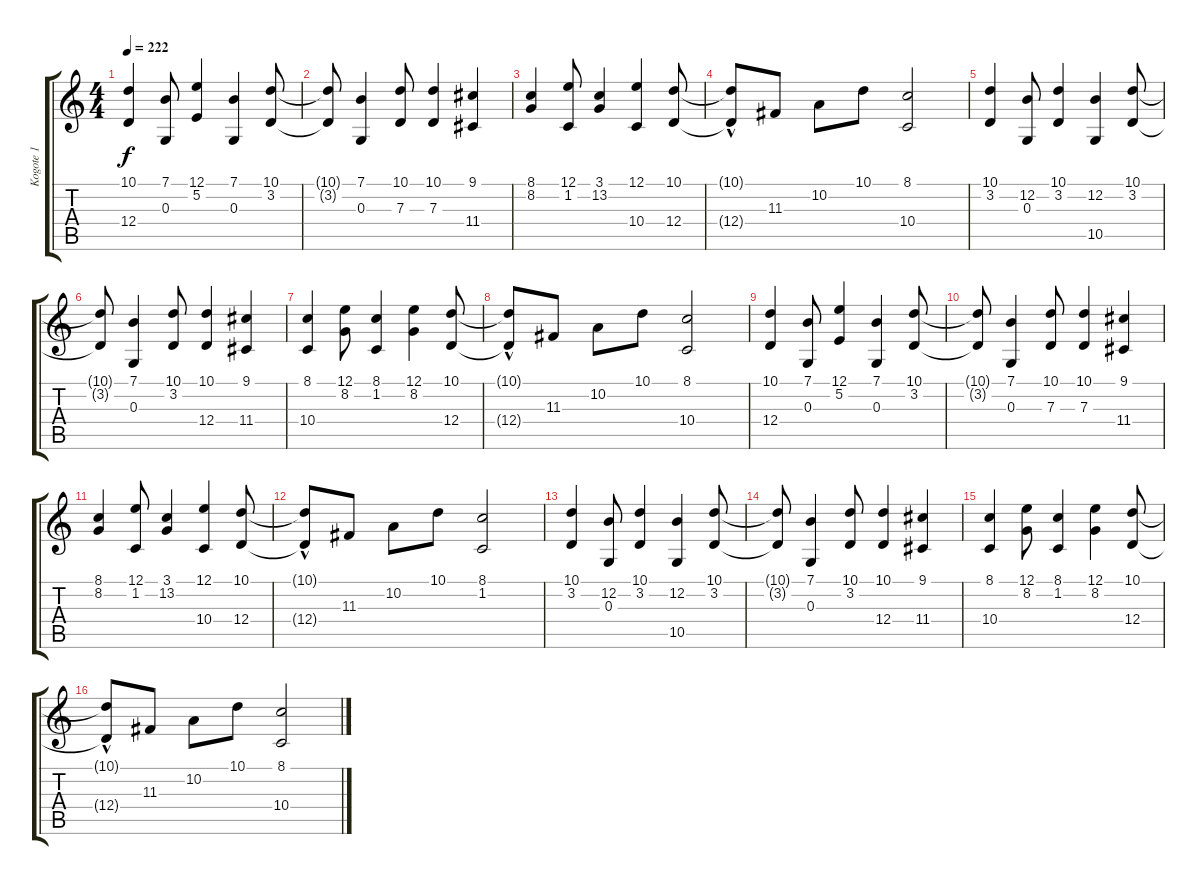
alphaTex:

\track ("Kogote 1" "Kogote 1") {instrument drawbarorgan}
\staff {score tabs}
\tuning (E4 B3 G3 D3 A2 E2) {hide}
\ts (4 4)
\tempo 222
\clef g2
\ks c
(10.1 12.4).4{dy f} (7.1 0.3).8 (12.1 5.2).4 (7.1 0.3).4 (10.1 3.2).8 |
(10.1{t} 3.2{t}).8 (7.1 0.3).4 (10.1 7.3).8 (10.1 7.3).4 (9.1 11.4).4 |
(8.1 8.2).4 (12.1 1.2).8 (3.1 13.2).4 (12.1 10.4).4 (10.1 12.4).8 |
(10.1{hac t} 12.4{t}).8 11.3.8 10.2.8 10.1.8 (8.1 10.4).2 |
(10.1 3.2).4 (12.2 0.3).8 (10.1 3.2).4 (12.2 10.5).4 (10.1 3.2).8 |
(10.1{t} 3.2{t}).8 (7.1 0.3).4 (10.1 3.2).8 (10.1 12.4).4 (9.1 11.4).4 |
(8.1 10.4).4 (12.1 8.2).8 (8.1 1.2).4 (12.1 8.2).4 (10.1 12.4).8 |
(10.1{hac t} 12.4{t}).8 11.3.8 10.2.8 10.1.8 (8.1 10.4).2 |
(10.1 12.4).4 (7.1 0.3).8 (12.1 5.2).4 (7.1 0.3).4 (10.1 3.2).8 |
(10.1{t} 3.2{t}).8 (7.1 0.3).4 (10.1 7.3).8 (10.1 7.3).4 (9.1 11.4).4 |
(8.1 8.2).4 (12.1 1.2).8 (3.1 13.2).4 (12.1 10.4).4 (10.1 12.4).8 |
(10.1{hac t} 12.4{t}).8 11.3.8 10.2.8 10.1.8 (8.1 1.2).2 |
(10.1 3.2).4 (12.2 0.3).8 (10.1 3.2).4 (12.2 10.5).4 (10.1 3.2).8 |
(10.1{t} 3.2{t}).8 (7.1 0.3).4 (10.1 3.2).8 (10.1 12.4).4 (9.1 11.4).4 |
(8.1 10.4).4 (12.1 8.2).8 (8.1 1.2).4 (12.1 8.2).4 (10.1 12.4).8 |
(10.1{hac t} 12.4{t}).8 11.3.8 10.2.8 10.1.8 (8.1 10.4).2
